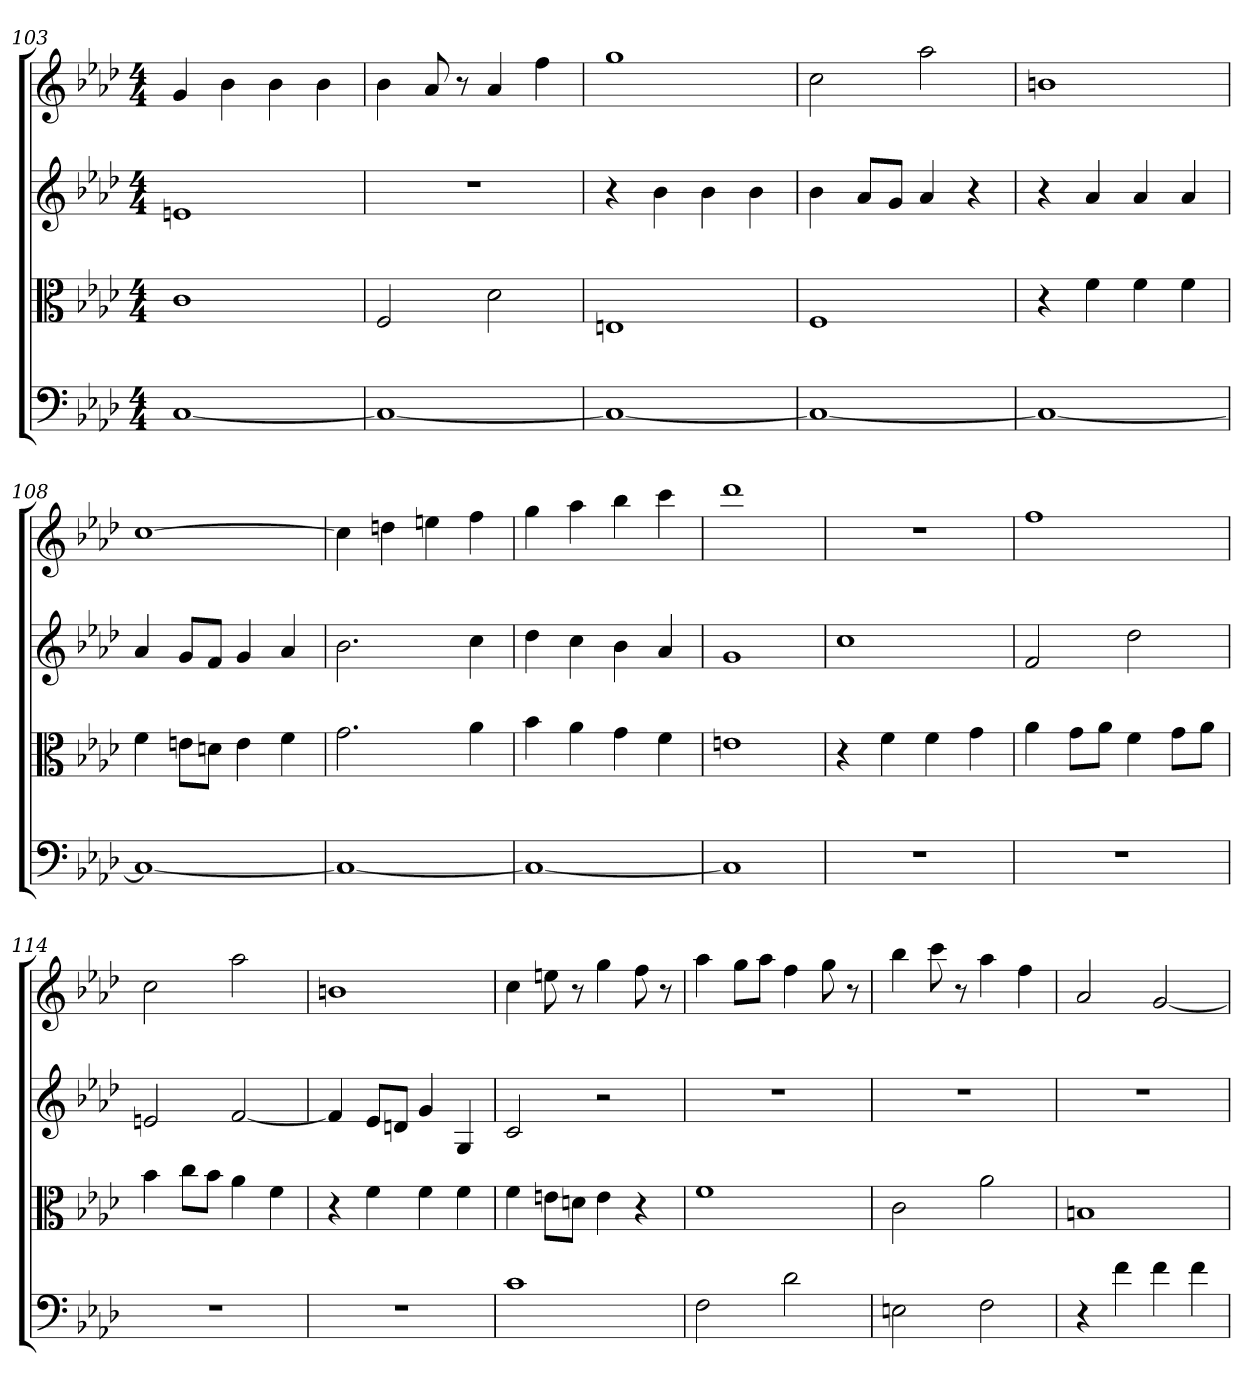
**kern	**kern	**kern	**kern
*part4	*part3	*part2	*part1
*staff4	*staff3	*staff2	*staff1
*clefF4	*clefC3	*clefG2	*clefG2
*k[b-e-a-d-]	*k[b-e-a-d-]	*k[b-e-a-d-]	*k[b-e-a-d-]
*f:	*f:	*f:	*f:
*M4/4	*M4/4	*M4/4	*M4/4
=103	=103	=103	=103
[1C	1c	1en	4g
.	.	.	4b-
.	.	.	4b-
.	.	.	4b-
=104	=104	=104	=104
1C_	2F	1r	4b-
.	.	.	8a-
.	.	.	8r
.	2d-	.	4a-
.	.	.	4ff
=105	=105	=105	=105
1C_	1En	4r	1gg
.	.	4b-	.
.	.	4b-	.
.	.	4b-	.
=106	=106	=106	=106
1C_	1F	4b-	2cc
.	.	8a-/L	.
.	.	8g/J	.
.	.	4a-	2aa-
.	.	4r	.
=107	=107	=107	=107
1C_	4r	4r	1bn
.	4f	4a-	.
.	4f	4a-	.
.	4f	4a-	.
=108	=108	=108	=108
1C_	4f	4a-	[1cc
.	8en\L	8g/L	.
.	8dn\J	8f/J	.
.	4e	4g	.
.	4f	4a-	.
=109	=109	=109	=109
1C_	2.g	2.b-	4cc]
.	.	.	4ddn
.	.	.	4een
.	4a-	4cc	4ff
=110	=110	=110	=110
1C_	4b-	4dd-	4gg
.	4a-	4cc	4aa-
.	4g	4b-	4bb-
.	4f	4a-	4ccc
=111	=111	=111	=111
1C]	1en	1g	1ddd-
=112	=112	=112	=112
1r	4r	1cc	1r
.	4f	.	.
.	4f	.	.
.	4g	.	.
=113	=113	=113	=113
1r	4a-	2f	1ff
.	8g\L	.	.
.	8a-\J	.	.
.	4f	2dd-	.
.	8g\L	.	.
.	8a-\J	.	.
=114	=114	=114	=114
1r	4b-	2en	2cc
.	8cc\L	.	.
.	8b-\J	.	.
.	4a-	[2f	2aa-
.	4f	.	.
=115	=115	=115	=115
1r	4r	4f]	1bn
.	4f	8e-/L	.
.	.	8dn/J	.
.	4f	4g	.
.	4f	4G	.
=116	=116	=116	=116
1c	4f	2c	4cc
.	8en\L	.	8een
.	8dn\J	.	8r
.	4e	2r	4gg
.	4r	.	8ff
.	.	.	8r
=117	=117	=117	=117
2F	1f	1r	4aa-
.	.	.	8gg\L
.	.	.	8aa-\J
2d-	.	.	4ff
.	.	.	8gg
.	.	.	8r
=118	=118	=118	=118
2En	2c	1r	4bb-
.	.	.	8ccc
.	.	.	8r
2F	2a-	.	4aa-
.	.	.	4ff
=119	=119	=119	=119
4r	1Bn	1r	2a-
4f	.	.	.
4f	.	.	[2g
4f	.	.	.
=	=	=	=
*-	*-	*-	*-
